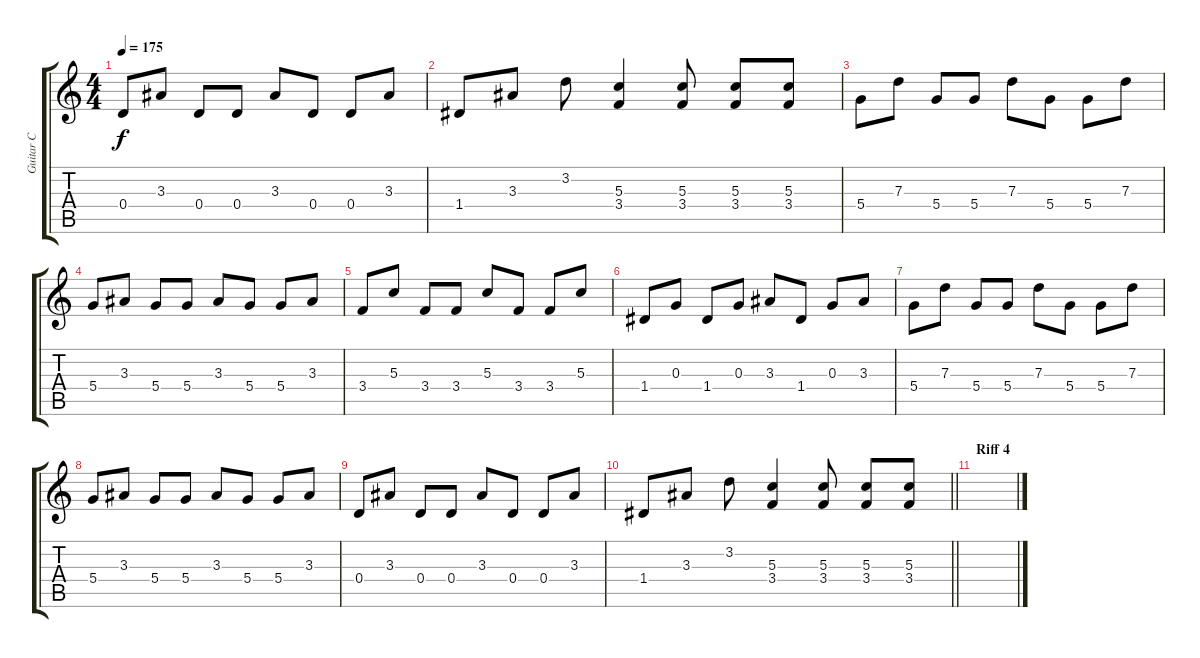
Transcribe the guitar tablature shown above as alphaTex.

\track ("Guitar C" "Guitar C") {instrument distortionguitar}
\staff {score tabs}
\tuning (E4 B3 G3 D3 A2 E2) {hide}
\ts (4 4)
\tempo 175
\clef g2
\ks c
0.4.8{dy f} 3.3.8 0.4.8 0.4.8 3.3.8 0.4.8 0.4.8 3.3.8 |
1.4.8 3.3.8 3.2.8 (5.3 3.4).4 (5.3 3.4).8 (5.3 3.4).8 (5.3 3.4).8 |
5.4.8 7.3.8 5.4.8 5.4.8 7.3.8 5.4.8 5.4.8 7.3.8 |
5.4.8 3.3.8 5.4.8 5.4.8 3.3.8 5.4.8 5.4.8 3.3.8 |
3.4.8 5.3.8 3.4.8 3.4.8 5.3.8 3.4.8 3.4.8 5.3.8 |
1.4.8 0.3.8 1.4.8 0.3.8 3.3.8 1.4.8 0.3.8 3.3.8 |
5.4.8 7.3.8 5.4.8 5.4.8 7.3.8 5.4.8 5.4.8 7.3.8 |
5.4.8 3.3.8 5.4.8 5.4.8 3.3.8 5.4.8 5.4.8 3.3.8 |
0.4.8 3.3.8 0.4.8 0.4.8 3.3.8 0.4.8 0.4.8 3.3.8 |
\barLineRight lightlight
1.4.8 3.3.8 3.2.8 (5.3 3.4).4 (5.3 3.4).8 (5.3 3.4).8 (5.3 3.4).8 |
\section ("" "Riff 4")
